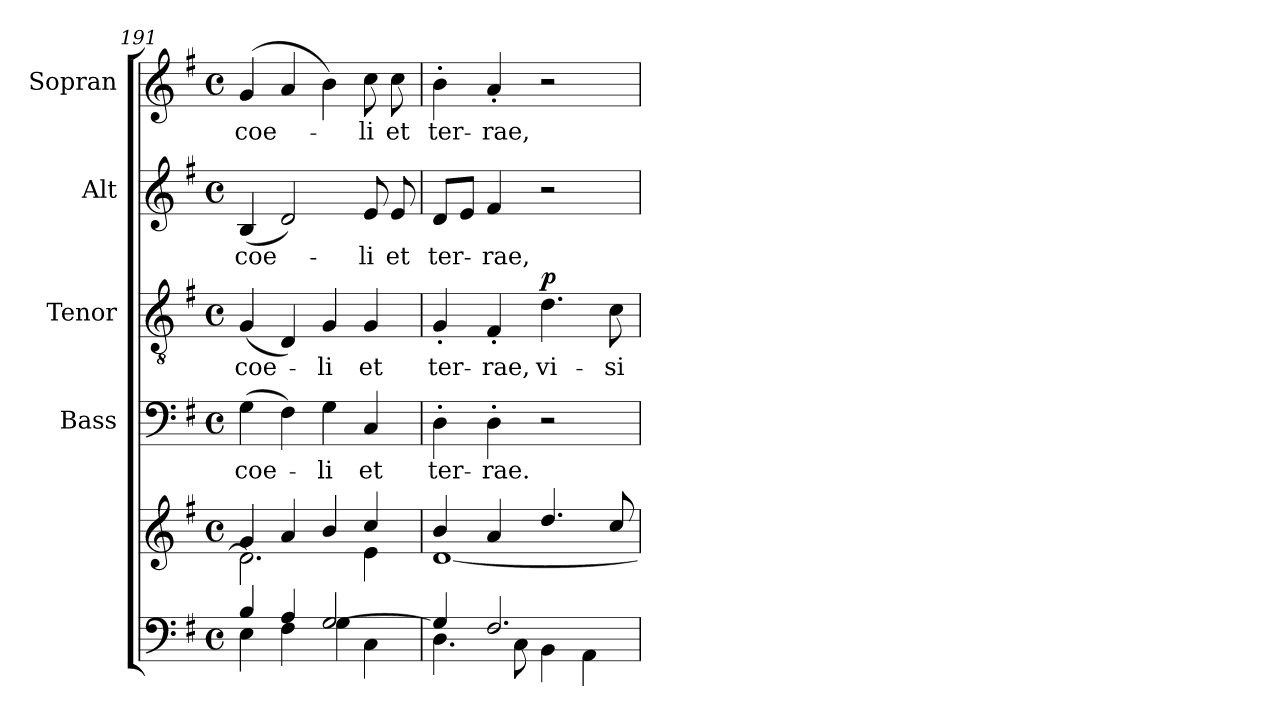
**kern	**kern	**kern	**text	**kern	**text	**dynam	**kern	**text	**kern	**text
*part5	*part5	*part4	*part4	*part3	*part3	*part3	*part2	*part2	*part1	*part1
*staff6	*staff5	*staff4	*staff4	*staff3	*staff3	*staff3	*staff2	*staff2	*staff1	*staff1
*	*	*I"Bass	*	*I"Tenor	*	*	*I"Alt	*	*I"Sopran	*
*	*	*I'B.	*	*I'T.	*	*	*I'A.	*	*I'S.	*
!!LO:LB:g=z
*clefF4	*clefG2	*clefF4	*	*clefGv2	*	*	*clefG2	*	*clefG2	*
*k[f#]	*k[f#]	*k[f#]	*	*k[f#]	*	*	*k[f#]	*	*k[f#]	*
*G:	*G:	*G:	*	*G:	*	*	*G:	*	*G:	*
*M4/4	*M4/4	*M4/4	*	*M4/4	*	*	*M4/4	*	*M4/4	*
*met(c)	*met(c)	*met(c)	*	*met(c)	*	*	*met(c)	*	*met(c)	*
=191	=191	=191	=191	=191	=191	=191	=191	=191	=191	=191
*^	*^	*	*	*	*	*	*	*	*	*
!	!	!	!	!	!LO:LY:b	!	!LO:LY:b	!	!	!LO:LY:b	!	!LO:LY:b
4B/	4E\	4g/	2.d\]	(>4G\	coe-	(<4G/	coe-	.	(<4B/	coe-	(4g/	coe-
4A/	4F#\	4a/	.	4F#\)	.	4D/)	.	.	2d/)	.	4a/	.
!	!	!	!	!	!LO:LY:b	!	!LO:LY:b	!	!	!	!	!
[>2G/	4G\	4b/	.	4G\	-li	4G/	-li	.	.	.	4b\)	.
!	!	!	!	!	!LO:LY:b	!	!LO:LY:b	!	!	!LO:LY:b	!	!LO:LY:b
.	4C\	4cc/	4e\	4C/	et	4G/	et	.	8e/	-li	8cc\	-li
!	!	!	!	!	!	!	!	!	!	!LO:LY:b	!	!LO:LY:b
.	.	.	.	.	.	.	.	.	8e/	et	8cc\	et
=192	=192	=192	=192	=192	=192	=192	=192	=192	=192	=192	=192	=192
!	!	!	!	!	!LO:LY:b	!	!LO:LY:b	!	!	!LO:LY:b	!	!LO:LY:b
4G/]	4.D\	4b/	[<1d	4D'>\	ter-	4G'</	ter-	.	8d/L	ter-	4b'>\	ter-
.	.	.	.	.	.	.	.	.	8e/J	.	.	.
!	!	!	!	!	!LO:LY:b	!	!LO:LY:b	!	!	!LO:LY:b	!	!LO:LY:b
2.F#/	.	4a/	.	4D'>\	-rae.	4F#'</	-rae,	.	4f#/	-rae,	4a'</	-rae,
.	8C\	.	.	.	.	.	.	.	.	.	.	.
!	!	!	!	!	!	!	!LO:LY:b	!LO:DY:a	!	!	!	!
.	4BB\	4.dd/	.	2r	.	4.d\	vi-	p	2r	.	2r	.
.	4AA\	.	.	.	.	.	.	.	.	.	.	.
!	!	!	!	!	!	!	!LO:LY:b	!	!	!	!	!
.	.	8cc/	.	.	.	8c\	-si-	.	.	.	.	.
*v	*v	*	*	*	*	*	*	*	*	*	*	*
*	*v	*v	*	*	*	*	*	*	*	*	*
=	=	=	=	=	=	=	=	=	=	=
*-	*-	*-	*-	*-	*-	*-	*-	*-	*-	*-
